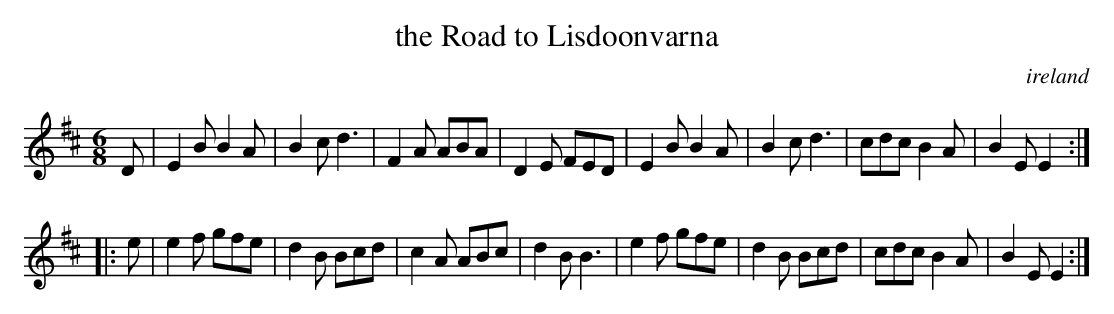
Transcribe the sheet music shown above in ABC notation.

X:1
T:the Road to Lisdoonvarna
O:ireland
M:6/8
K:EDor
D|\
E2B B2A|B2c d3|F2A ABA|D2E FED|\
E2B B2A|B2c d3|cdc B2A|B2E E2::
e|\
e2f gfe|d2B Bcd|c2A ABc|d2B B3|\
e2f gfe|d2B Bcd|cdc B2A|B2E E2:|
